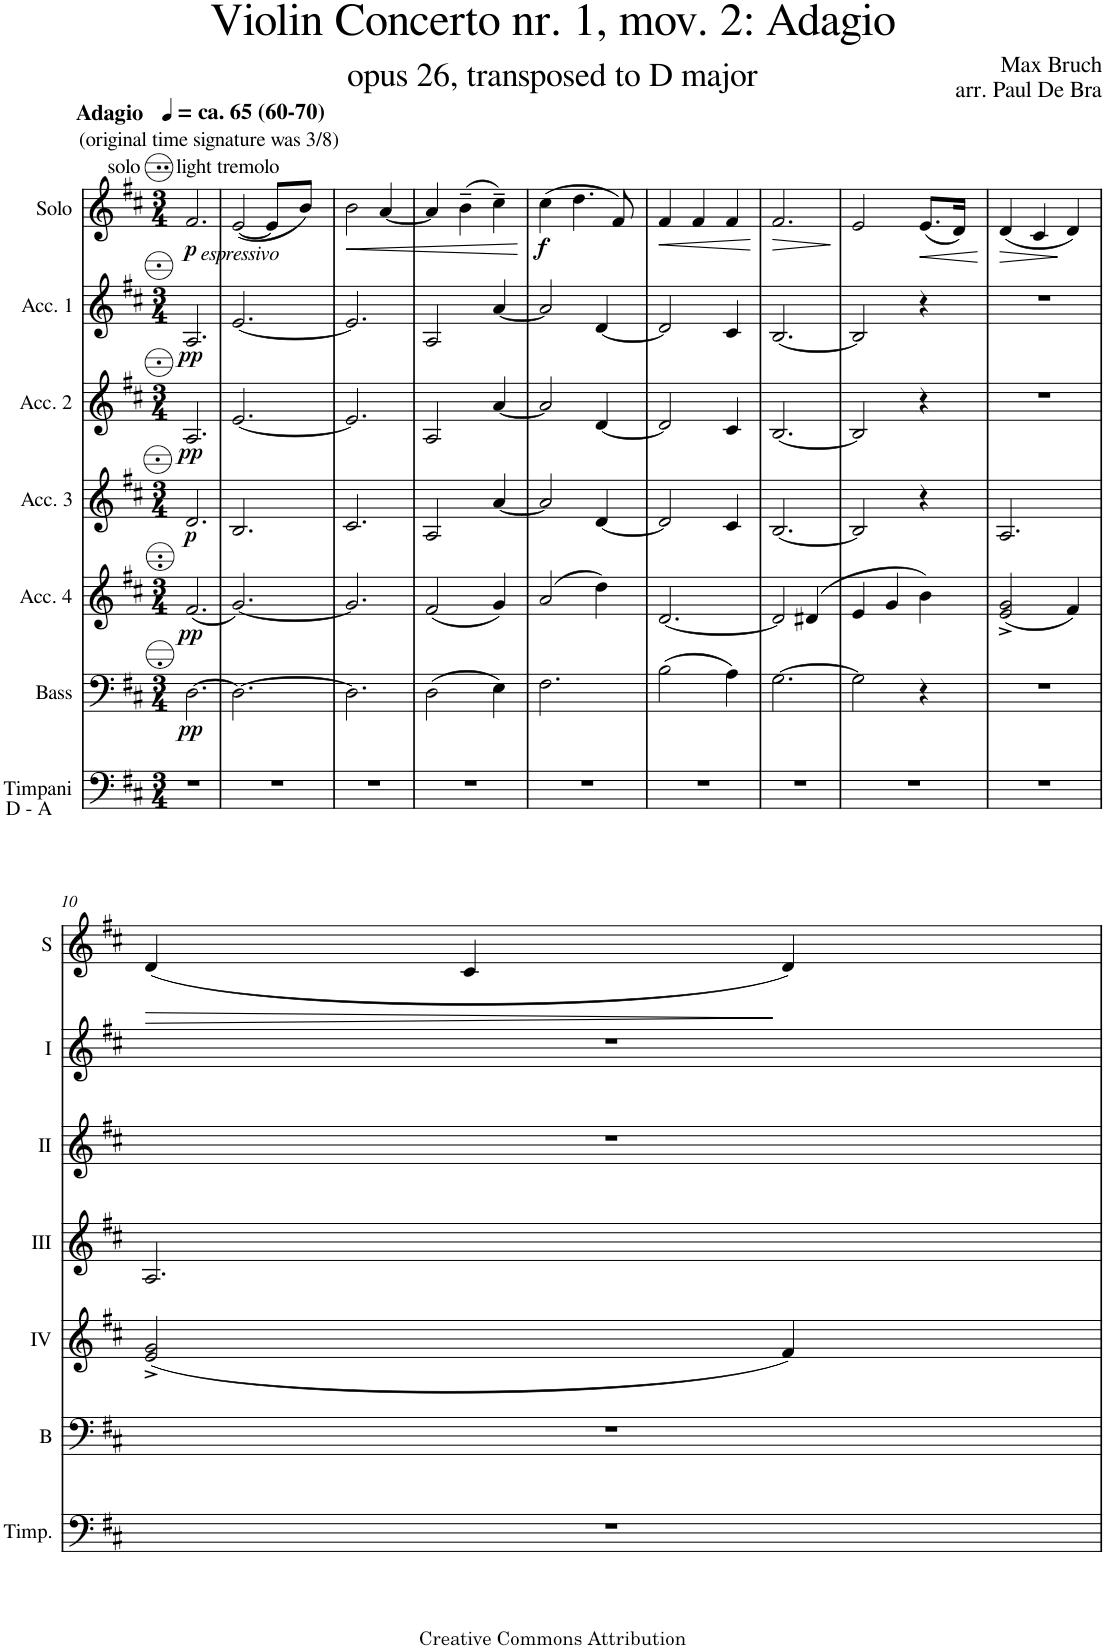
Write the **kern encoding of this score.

**kern	**kern	**dynam	**kern	**dynam	**kern	**dynam	**kern	**dynam	**kern	**dynam	**kern	**dynam
*part7	*part6	*part6	*part5	*part5	*part4	*part4	*part3	*part3	*part2	*part2	*part1	*part1
*staff7	*staff6	*staff6	*staff5	*staff5	*staff4	*staff4	*staff3	*staff3	*staff2	*staff2	*staff1	*staff1
*I"Timpani	*I"Bass	*	*I"Acc. 4	*	*I"Acc. 3	*	*I"Acc. 2	*	*I"Acc. 1	*	*I"Solo	*
*I'Timp.	*I'B	*	*	*	*	*	*	*	*	*	*I'S	*
*clefF4	*clefF4	*	*clefG2	*	*clefG2	*	*clefG2	*	*clefG2	*	*clefG2	*
*	*Trd7c12	*	*Trd7c12	*	*	*	*	*	*	*	*	*
*k[f#c#]	*k[f#c#]	*	*k[f#c#]	*	*k[f#c#]	*	*k[f#c#]	*	*k[f#c#]	*	*k[f#c#]	*
*M3/4	*M3/4	*	*M3/4	*	*M3/4	*	*M3/4	*	*M3/4	*	*M3/4	*
=1	=1	=1	=1	=1	=1	=1	=1	=1	=1	=1	=1	=1
!	!	!	!	!	!	!	!	!	!	!	!LO:TX:a:B:t=Adagio	!
!	!	!	!	!	!	!	!	!	!	!	!LO:TX:a:t=(original time signature was 3/8)	!
!	!	!	!	!	!	!	!	!	!	!	!LO:TX:a:t=solo       light tremolo	!
!	!	!	!	!	!	!	!	!	!	!	!LO:TX:a:B:t=ca. 65 (60-70)	!
!	!	!	!	!	!	!	!	!	!	!	!LO:TX:b:i:t=espressivo	!
!LO:TX:a:t=D - A	!	!	!	!	!	!	!	!	!	!	!	!
!	!	!LO:DY:b	!	!LO:DY:b	!	!LO:DY:b	!	!LO:DY:b	!	!LO:DY:b	!	!LO:DY:b
2.r	[2.D\	pp	(2.f#/	pp	2.d/	p	2.A/	pp	2.A/	pp	2.f#/	p
=2	=2	=2	=2	=2	=2	=2	=2	=2	=2	=2	=2	=2
2.r	2.D\_	.	[2.g/)	.	2.B/	.	[2.e/	.	[2.e/	.	([2e/	.
.	.	.	.	.	.	.	.	.	.	.	8e/L]	.
.	.	.	.	.	.	.	.	.	.	.	8b/J)	.
=3	=3	=3	=3	=3	=3	=3	=3	=3	=3	=3	=3	=3
!	!	!	!	!	!	!	!	!	!	!	!	!LO:HP:b
2.r	2.D\]	.	2.g/]	.	2.c#/	.	2.e/]	.	2.e/]	.	2b\	<
.	.	.	.	.	.	.	.	.	.	.	[4a/	.
=4	=4	=4	=4	=4	=4	=4	=4	=4	=4	=4	=4	=4
2.r	(2D\	.	(2f#/	.	2A/	.	2A/	.	2A/	.	4a/]	.
.	.	.	.	.	.	.	.	.	.	.	(4b~\	.
.	4E\)	.	4g/)	.	[4a/	.	[4a/	.	[4a/	.	4cc#~\)	.
.	.	.	.	.	.	.	.	.	.	.	.	[
=5	=5	=5	=5	=5	=5	=5	=5	=5	=5	=5	=5	=5
!	!	!	!	!	!	!	!	!	!	!	!	!LO:DY:b
2.r	2.F#\	.	(2a/	.	2a/]	.	2a/]	.	2a/]	.	(4cc#\	f
.	.	.	.	.	.	.	.	.	.	.	4.dd\	.
.	.	.	4dd\)	.	[4d/	.	[4d/	.	[4d/	.	.	.
.	.	.	.	.	.	.	.	.	.	.	8f#/)	.
=6	=6	=6	=6	=6	=6	=6	=6	=6	=6	=6	=6	=6
!	!	!	!	!	!	!	!	!	!	!	!	!LO:HP:b
2.r	(2B\	.	[2.d/	.	2d/]	.	2d/]	.	2d/]	.	4f#/	<
.	.	.	.	.	.	.	.	.	.	.	4f#/	.
.	4A\)	.	.	.	4c#/	.	4c#/	.	4c#/	.	4f#/	.
.	.	.	.	.	.	.	.	.	.	.	.	[
=7	=7	=7	=7	=7	=7	=7	=7	=7	=7	=7	=7	=7
!	!	!	!	!	!	!	!	!	!	!	!	!LO:HP:b
2.r	[2.G\	.	2d/]	.	[2.B/	.	[2.B/	.	[2.B/	.	2.f#/	>
.	.	.	(4d#X/	.	.	.	.	.	.	.	.	.
.	.	.	.	.	.	.	.	.	.	.	.	]
=8	=8	=8	=8	=8	=8	=8	=8	=8	=8	=8	=8	=8
2.r	2G\]	.	4e/	.	2B/]	.	2B/]	.	2B/]	.	2e/	.
.	.	.	4g/	.	.	.	.	.	.	.	.	.
!	!	!	!	!	!	!	!	!	!	!	!	!LO:HP:b
.	4r	.	4b\)	.	4r	.	4r	.	4r	.	(8.e/L	<
.	.	.	.	.	.	.	.	.	.	.	16d/Jk)	.
.	.	.	.	.	.	.	.	.	.	.	.	[
=9	=9	=9	=9	=9	=9	=9	=9	=9	=9	=9	=9	=9
!	!	!	!	!	!	!	!	!	!	!	!	!LO:HP:b
2.r	2.r	.	(2e/^ 2g/^	.	2.A/	.	2.r	.	2.r	.	(4d/	>
.	.	.	.	.	.	.	.	.	.	.	4c#/	.
.	.	.	4f#/)	.	.	.	.	.	.	.	4d/)	]
!!LO:LB:g=z
=10	=10	=10	=10	=10	=10	=10	=10	=10	=10	=10	=10	=10
!	!	!	!	!	!	!	!	!	!	!	!	!LO:HP:b
2.r	2.r	.	(2e/^ 2g/^	.	2.A/	.	2.r	.	2.r	.	(4d/	>
.	.	.	.	.	.	.	.	.	.	.	4c#/	.
.	.	.	4f#/)	.	.	.	.	.	.	.	4d/)	]
=	=	=	=	=	=	=	=	=	=	=	=	=
*-	*-	*-	*-	*-	*-	*-	*-	*-	*-	*-	*-	*-
